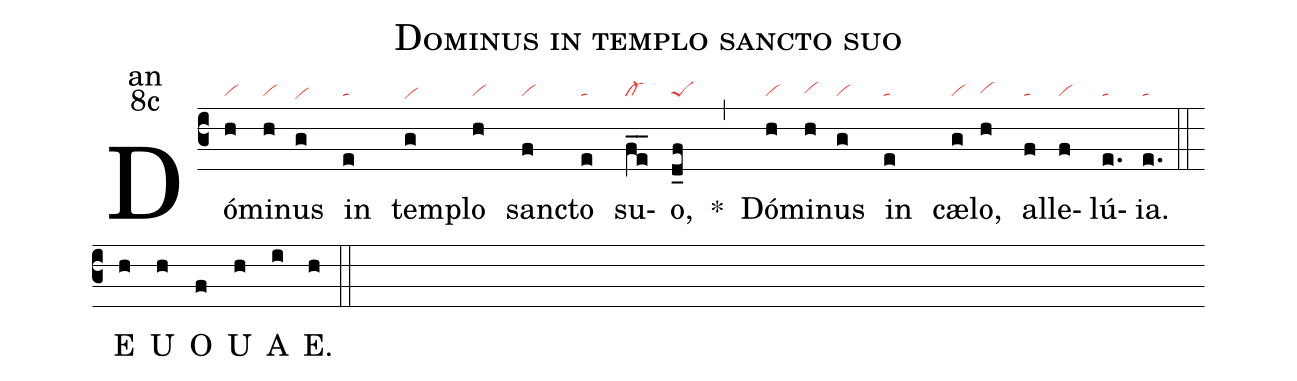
name:Dominus in templo sancto suo;
office-part:an;
mode:8c;
nabc-lines:1;
%%
(c3) Dó(h|vi)mi(h|vi)nus(g|vihe) in(e|ta) tem(g|vihe)plo(h|vi) san(f|vi)cto(e|ta) su(fe__|cl-)o,(d_f|peS) <sp>*</sp>(,) Dó(h|vi)mi(h|vihg)nus(g|vi) in(e|ta) cæ(g|vi)lo,(h|vihg) al(f|ta)le(f|vi)lú(e.|ta){ia}.(e.|ta) (::) <eu>E(h) U(h) O(f) U(h) A(i) E.(h) </eu>(::)
